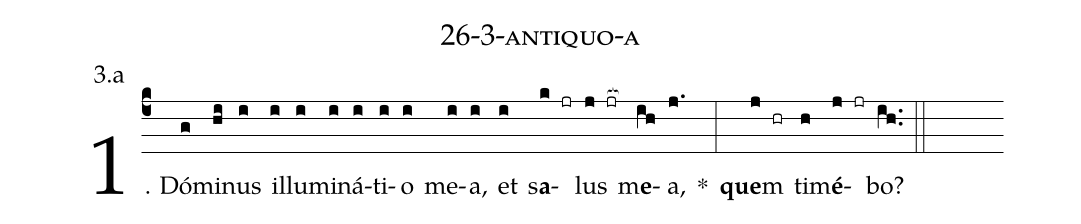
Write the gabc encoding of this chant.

name: 26-3-antiquo-a;
annotation: 3.a;
%%
(c4)1. Dó(g)mi(hi)nus(i) il(i)lu(i)mi(i)ná(i)ti(i)o(i) me(i)a,(i) et(i) s<b>a</b>(k jr)lus(j jr[ocb:1{]) m<b>e</b>(ih[ocb:0}])a,(j.) *(:) <b>que</b>m(j hr) ti(h)m<b>é</b>(j jr)bo?(ih..) (::)
